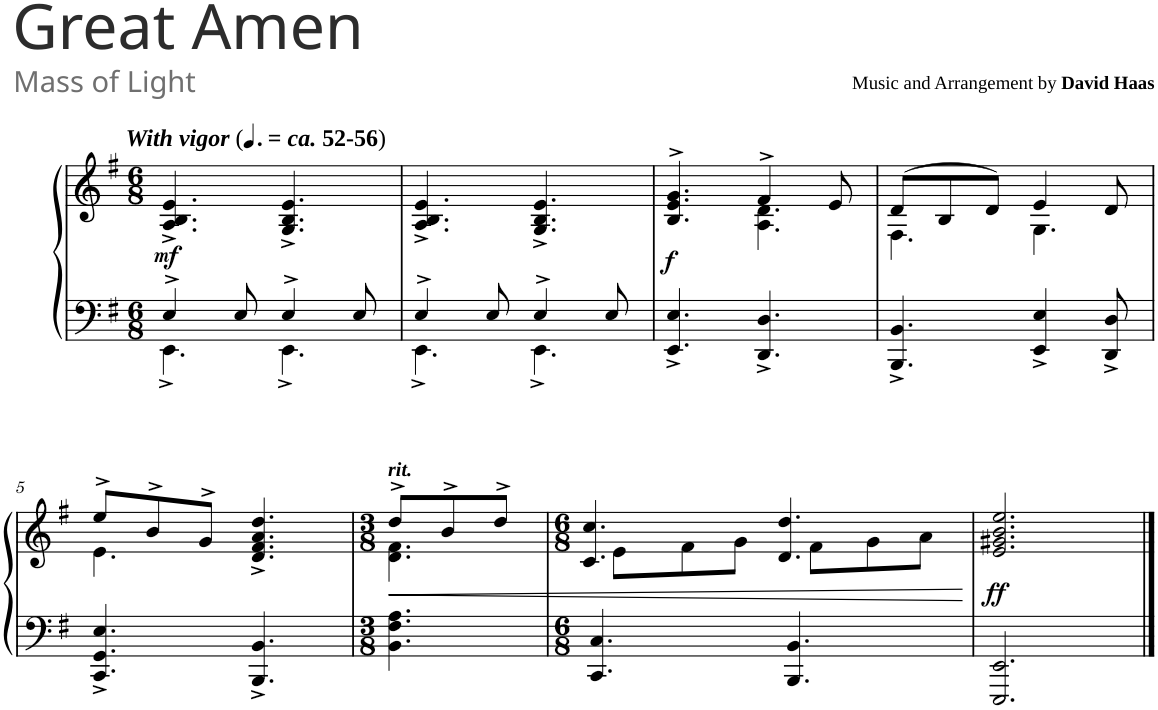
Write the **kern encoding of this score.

**kern	**kern	**dynam
*part1	*part1	*part1
*staff2	*staff1	*staff1/2
*I"Piano	*	*
*I'Pno.	*	*
*clefF4	*clefG2	*
*k[f#]	*k[f#]	*
*M6/8	*M6/8	*
=1	=1	=1
*^	*	*
!	!	!LO:TX:a:Bi:t=With vigor	!
!	!	!LO:TX:a:t=(	!
!	!	!LO:TX:a:Bi:t=ca.	!
!	!	!LO:TX:a:t=52-56	!
!	!	!LO:TX:a:t=)	!
!	!	!	!LO:DY:b
4E^/	4.EE^\	4.A/^ 4.B/^ 4.e/^	mf
8E/	.	.	.
4E^/	4.EE^\	4.G/^ 4.B/^ 4.e/^	.
8E/	.	.	.
=2	=2	=2	=2
4E^/	4.EE^\	4.A/^ 4.B/^ 4.e/^	.
8E/	.	.	.
4E^/	4.EE^\	4.G/^ 4.B/^ 4.e/^	.
8E/	.	.	.
*v	*v	*	*
=3	=3	=3
*	*^	*
!	!	!	!LO:DY:b
4.EE/^ 4.E/^	4.B/^> 4.e/^> 4.g/^>	4.ryy	f
4.DD/^ 4.D/^	4f#^/	4.A\ 4.d\	.
.	8e/	.	.
=4	=4	=4	=4
4.BBB/^ 4.BB/^	(8d/L	4.F#\	.
.	8B/	.	.
.	8d/J)	.	.
4EE/^ 4E/^	4e/	4.G\	.
8DD/^ 8D/^	8d/	.	.
!!LO:LB:g=z	!!
=5	=5	=5	=5
4.CC/^ 4.GG/^ 4.E/^	8ee^/L	4.e\	.
.	8b^/	.	.
.	8g^/J	.	.
4.BBB/^ 4.BB/^	4.d/^ 4.f#/^ 4.a/^ 4.dd/^	4.ryy	.
=6	=6	=6	=6
*M3/8	*M3/8	*	*
!	!LO:TX:a:Bi:t=rit.	!	!
!	!	!	!LO:HP:b
4.BB\ 4.F#\ 4.A\	8dd^/L	4.d\ 4.f#\	<
.	8b^/	.	.
.	8dd^/J	.	.
=7	=7	=7	=7
*M6/8	*M6/8	*	*
4.CC/ 4.C/	4.c/ 4.cc/	8e\L	.
.	.	8f#\	.
.	.	8g\J	.
4.BBB/ 4.BB/	4.d/ 4.dd/	8f#\L	.
.	.	8g\	.
.	.	8a\J	.
*	*v	*v	*
.	.	[
=8	=8	=8
!	!	!LO:DY:b
2.EEE/ 2.EE/	2.e/ 2.g#X/ 2.b/ 2.ee/	ff
==	==	==
*-	*-	*-
